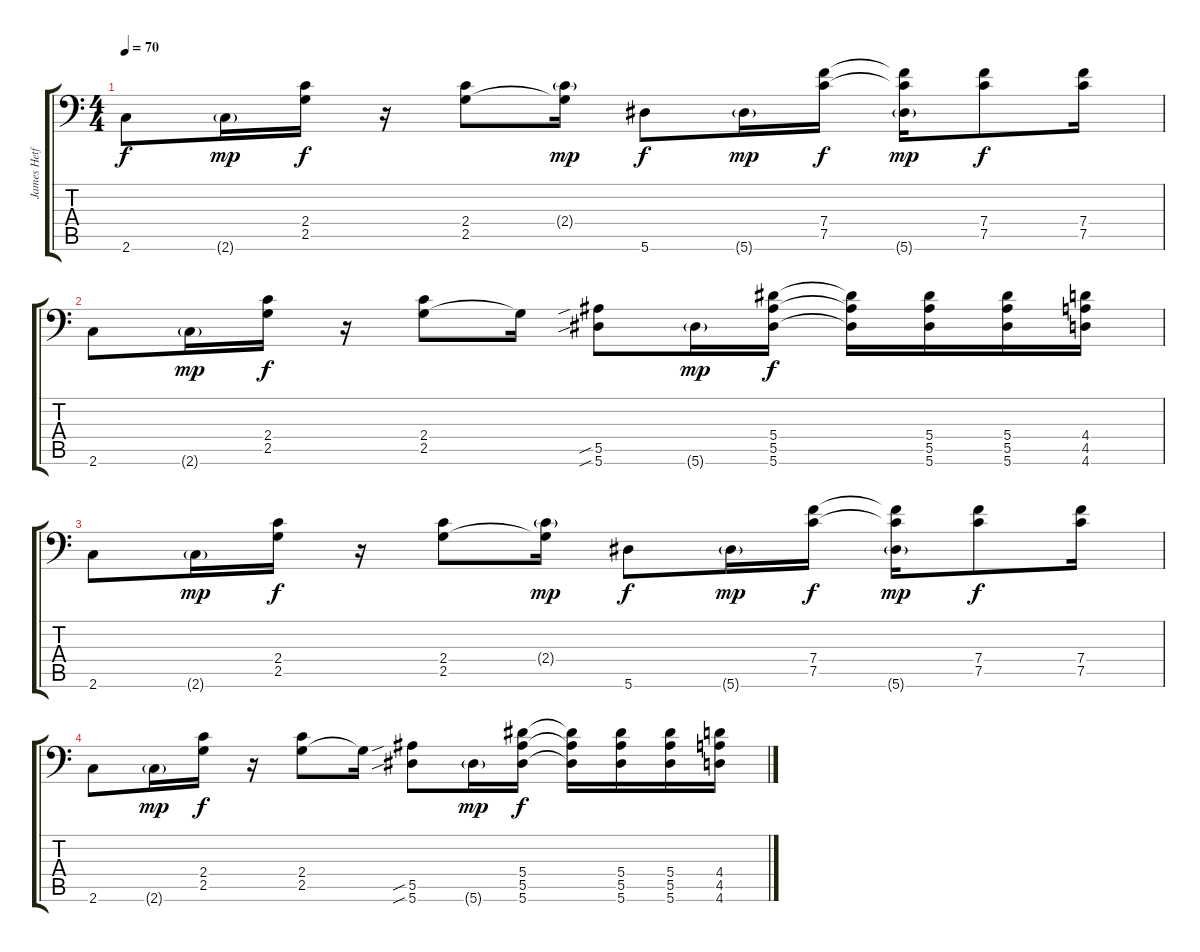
\track ("James Hetfield" "James Hetf") {instrument electricguitarjazz}
\staff {score tabs}
\tuning (C4 G3 Eb3 Bb2 F2 Bb1) {hide}
\ts (4 4)
\tempo 70
\clef f4
\ks c
2.6.8{dy f} 2.6{g}.16{dy mp} (2.4 2.5).16{dy f} r.16 (2.4 2.5).8 (2.4{g} 2.5{t}).16{dy mp} 5.6.8{dy f} 5.6{g}.16{dy mp} (7.4 7.5).16{dy f} (7.4{t} 7.5{t} 5.6{g}).16{dy mp} (7.4 7.5).8{dy f} (7.4 7.5).16 |
2.6.8 2.6{g}.16{dy mp} (2.4 2.5).16{dy f} r.16 (2.4 2.5).8 2.5{t}.16 (5.5{sib} 5.6{sib}).8 5.6{g}.16{dy mp} (5.4 5.5 5.6).16{dy f} (5.4{t} 5.5{t} 5.6{t}).16 (5.4 5.5 5.6).16 (5.4 5.5 5.6).16 (4.4 4.5 4.6).16 |
2.6.8 2.6{g}.16{dy mp} (2.4 2.5).16{dy f} r.16 (2.4 2.5).8 (2.4{g} 2.5{t}).16{dy mp} 5.6.8{dy f} 5.6{g}.16{dy mp} (7.4 7.5).16{dy f} (7.4{t} 7.5{t} 5.6{g}).16{dy mp} (7.4 7.5).8{dy f} (7.4 7.5).16 |
2.6.8 2.6{g}.16{dy mp} (2.4 2.5).16{dy f} r.16 (2.4 2.5).8 2.5{t}.16 (5.5{sib} 5.6{sib}).8 5.6{g}.16{dy mp} (5.4 5.5 5.6).16{dy f} (5.4{t} 5.5{t} 5.6{t}).16 (5.4 5.5 5.6).16 (5.4 5.5 5.6).16 (4.4 4.5 4.6).16
